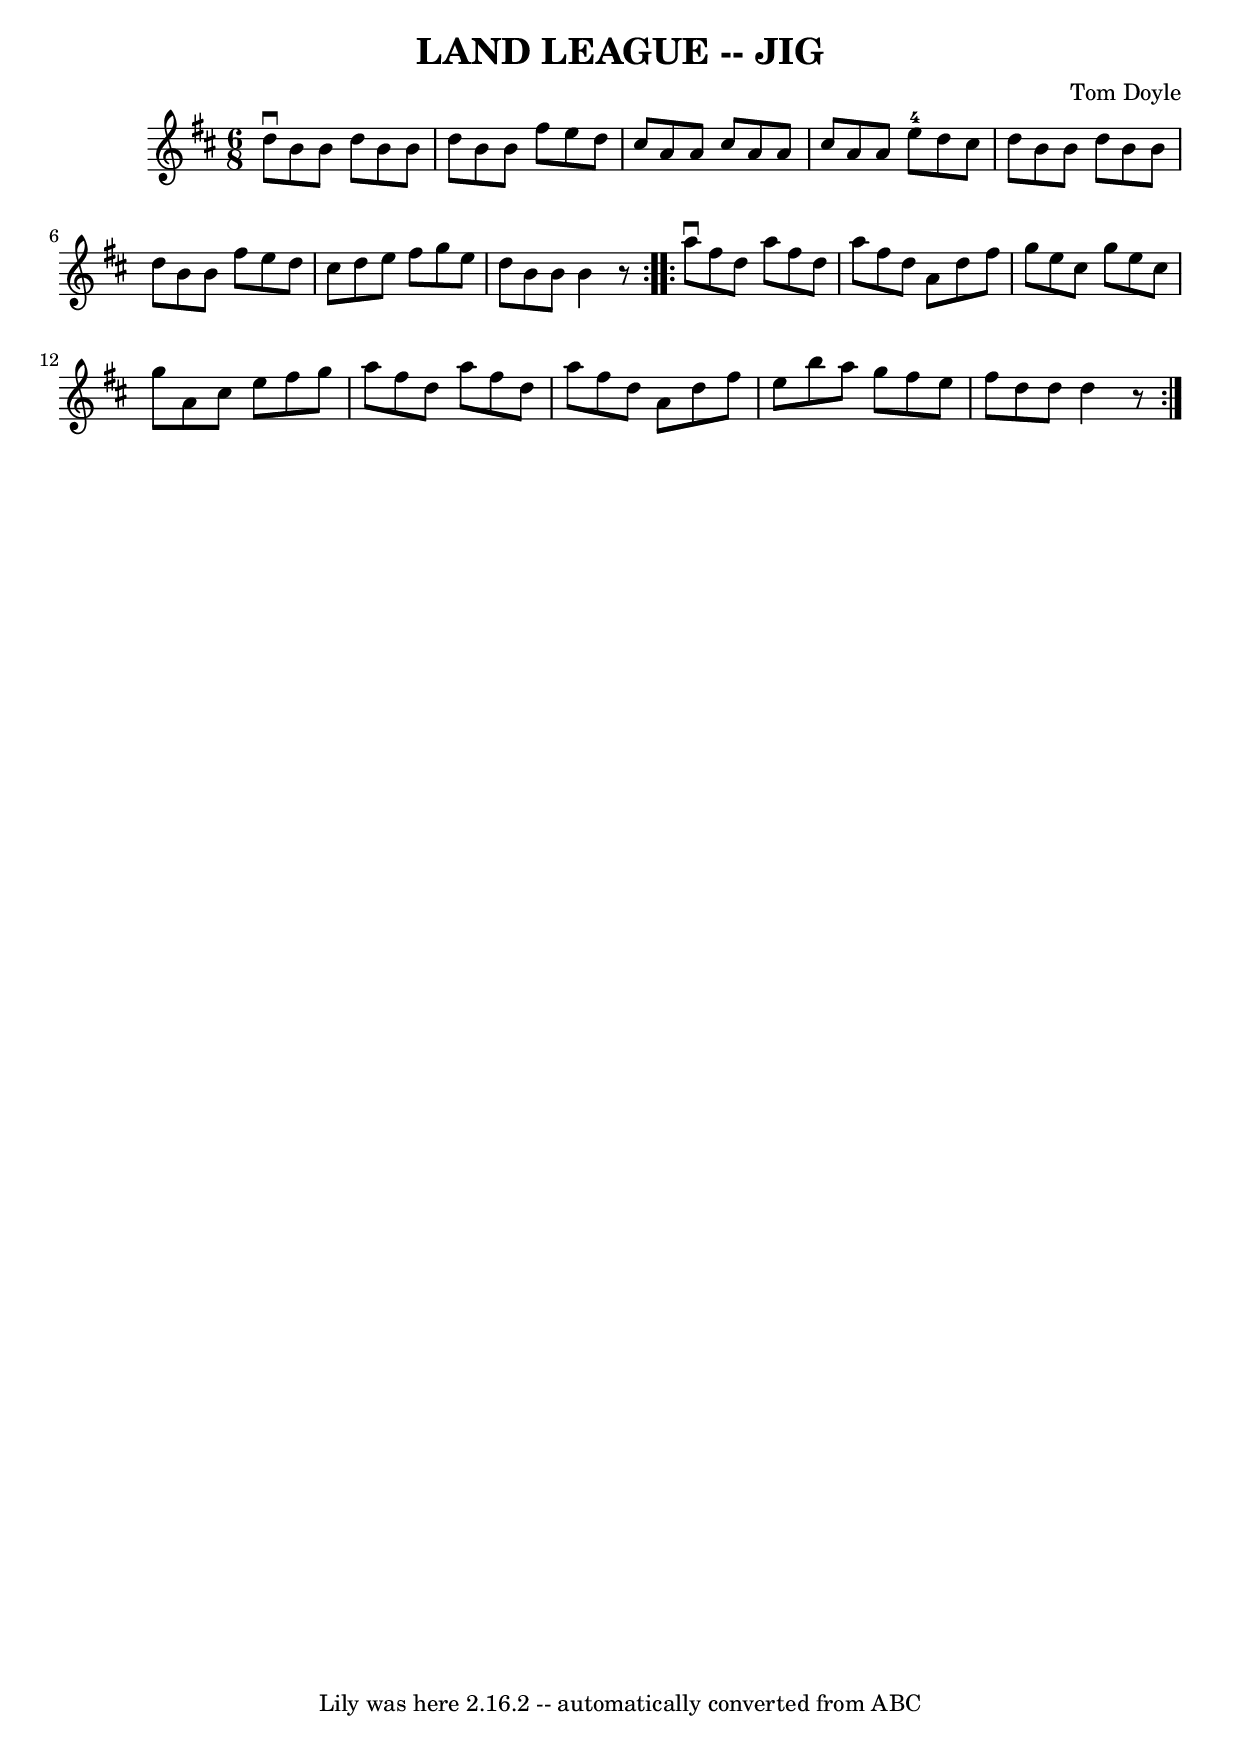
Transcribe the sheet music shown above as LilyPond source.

\version "2.7.40"
\include "Mammoth.ily"
\header {
	%% book = "Ryan's Mammoth Collection of Fiddle Tunes"
	composer = "Tom Doyle"
	crossRefNumber = "1"
	footnotes = ""
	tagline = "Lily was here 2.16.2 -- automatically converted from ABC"
	title = "LAND LEAGUE -- JIG"
}
voicedefault =  {


\repeat volta 2 {
\time 6/8 
\key d \major d''8^\downbow b'8 b'8 d''8 b'8 b'8    
|
 d''8 b'8 b'8 fis''8 e''8 d''8    |
 cis''8    
a'8 a'8 cis''8 a'8 a'8    |
 cis''8 a'8 a'8 e''8 
-4 d''8 cis''8        |
 d''8 b'8 b'8 d''8 b'8    
b'8    |
 d''8 b'8 b'8 fis''8 e''8 d''8    |
   
cis''8 d''8 e''8 fis''8 g''8 e''8    |
 d''8 b'8    
b'8 b'4    r8   }     \repeat volta 2 { a''8^\downbow fis''8 d''8    
a''8 fis''8 d''8    |
 a''8 fis''8 d''8 a'8 d''8    
fis''8    |
 g''8 e''8 cis''8 g''8 e''8 cis''8    
|
 g''8 a'8 cis''8 e''8 fis''8 g''8        |
   
a''8 fis''8 d''8 a''8 fis''8 d''8    |
 a''8 fis''8   
 d''8 a'8 d''8 fis''8    |
 e''8 b''8 a''8 g''8    
fis''8 e''8    |
 fis''8 d''8 d''8 d''4    r8   }   
}

\score{
    <<

	\context Staff="default"
	{
	    \voicedefault 
	}

    >>
	\layout {
	}
	\midi {}
}
